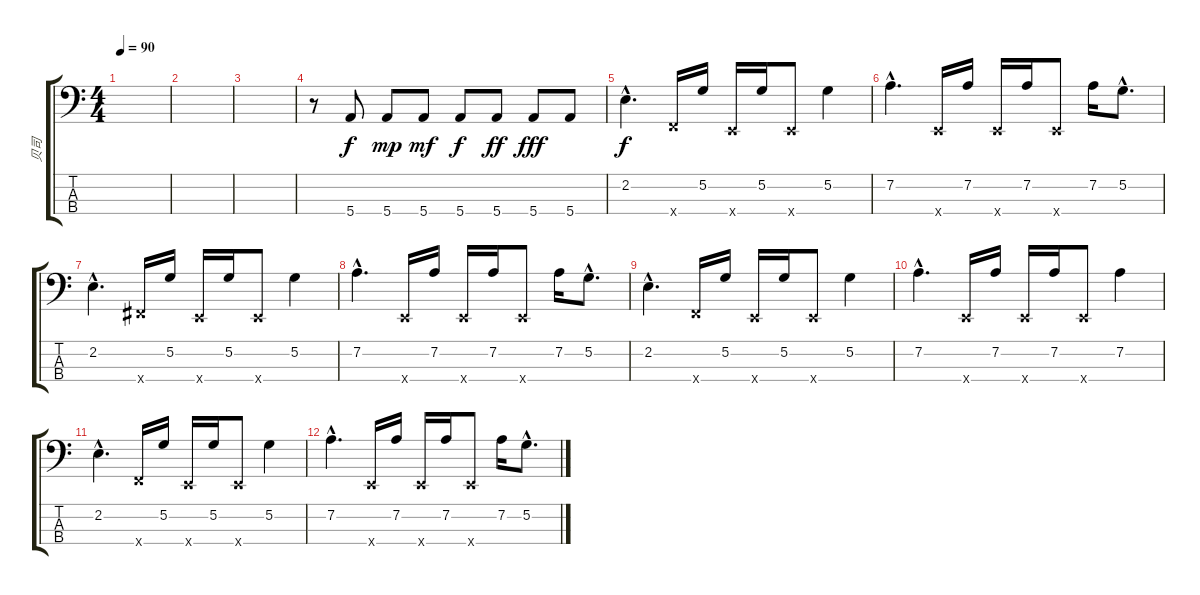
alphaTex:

\track ("贝司" "贝司") {instrument electricbassfinger}
\staff {score tabs}
\tuning (G2 D2 A1 E1) {hide}
\ts (4 4)
\tempo 90
\clef f4
\ks c
|
|
|
r.8 5.4.8 5.4.8{dy mp} 5.4.8{dy mf} 5.4.8{dy f} 5.4.8{dy ff} 5.4.8{dy fff} 5.4.8 |
2.2{hac}.4{d dy f} 1.4{x}.16 5.2.16 0.4{x}.16 5.2.16 0.4{x}.8 5.2.4 |
7.2{hac}.4{d} 0.4{x}.16 7.2.16 0.4{x}.16 7.2.16 0.4{x}.8 7.2.16 5.2{hac}.8{d} |
2.2{hac}.4{d} 2.4{x}.16 5.2.16 0.4{x}.16 5.2.16 0.4{x}.8 5.2.4 |
7.2{hac}.4{d} 0.4{x}.16 7.2.16 0.4{x}.16 7.2.16 0.4{x}.8 7.2.16 5.2{hac}.8{d} |
2.2{hac}.4{d} 1.4{x}.16 5.2.16 0.4{x}.16 5.2.16 0.4{x}.8 5.2.4 |
7.2{hac}.4{d} 0.4{x}.16 7.2.16 0.4{x}.16 7.2.16 0.4{x}.8 7.2.4 |
2.2{hac}.4{d} 1.4{x}.16 5.2.16 0.4{x}.16 5.2.16 0.4{x}.8 5.2.4 |
7.2{hac}.4{d} 0.4{x}.16 7.2.16 0.4{x}.16 7.2.16 0.4{x}.8 7.2.16 5.2{hac}.8{d}
